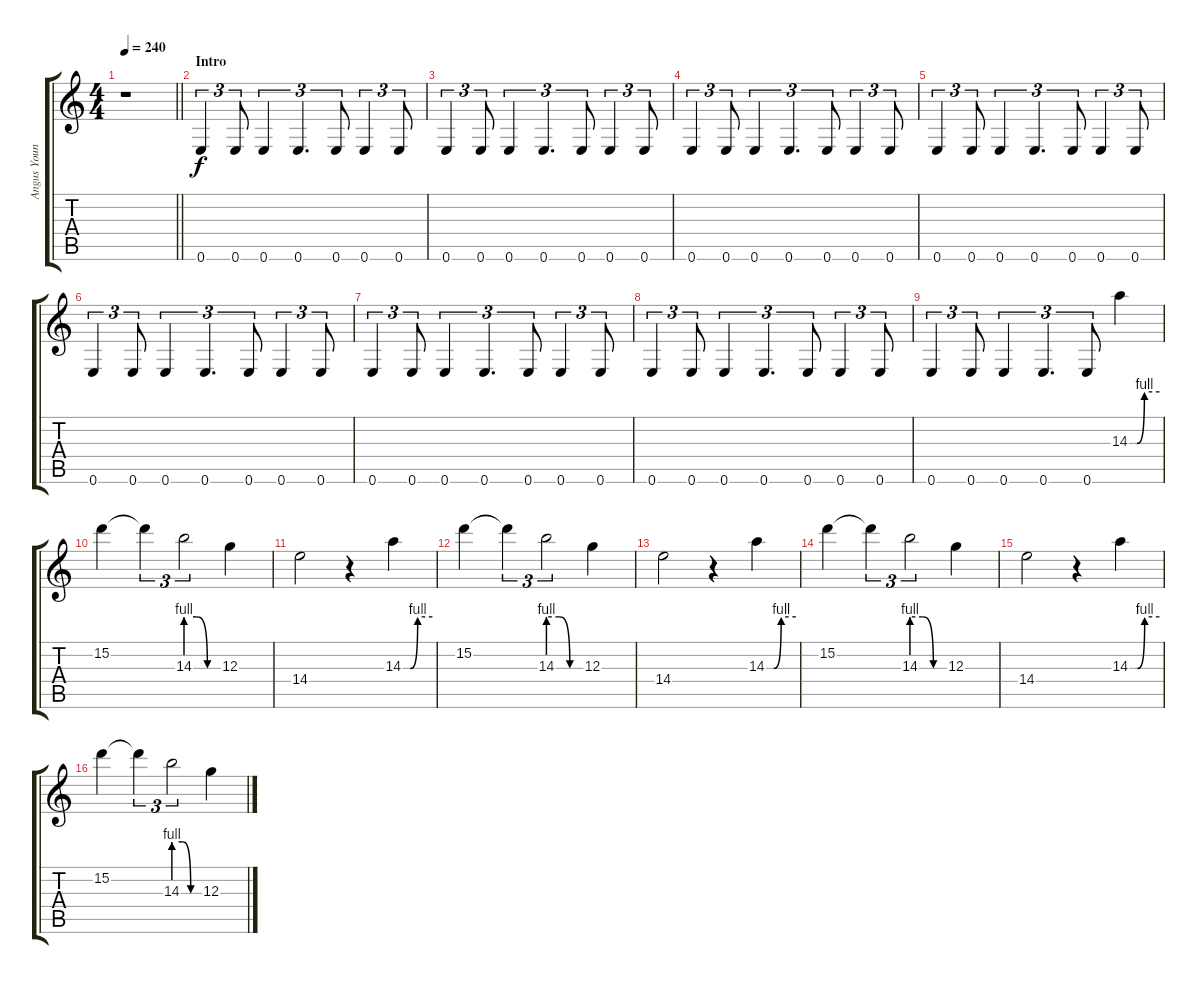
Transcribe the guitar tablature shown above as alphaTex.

\track ("Angus Young" "Angus Youn") {instrument overdrivenguitar}
\staff {score tabs}
\tuning (E4 B3 G3 D3 A2 E2) {hide}
\ts (4 4)
\tempo 240
\clef g2
\barLineRight lightlight
\ks c
r.1{dy f instrument overdrivenguitar} |
\section ("" "Intro")
0.6.4{tu (3 2)} 0.6.8{tu (3 2)} 0.6.4{tu (3 2)} 0.6.4{d tu (3 2)} 0.6.8{tu (3 2)} 0.6.4{tu (3 2)} 0.6.8{tu (3 2)} |
0.6.4{tu (3 2)} 0.6.8{tu (3 2)} 0.6.4{tu (3 2)} 0.6.4{d tu (3 2)} 0.6.8{tu (3 2)} 0.6.4{tu (3 2)} 0.6.8{tu (3 2)} |
0.6.4{tu (3 2)} 0.6.8{tu (3 2)} 0.6.4{tu (3 2)} 0.6.4{d tu (3 2)} 0.6.8{tu (3 2)} 0.6.4{tu (3 2)} 0.6.8{tu (3 2)} |
0.6.4{tu (3 2)} 0.6.8{tu (3 2)} 0.6.4{tu (3 2)} 0.6.4{d tu (3 2)} 0.6.8{tu (3 2)} 0.6.4{tu (3 2)} 0.6.8{tu (3 2)} |
0.6.4{tu (3 2)} 0.6.8{tu (3 2)} 0.6.4{tu (3 2)} 0.6.4{d tu (3 2)} 0.6.8{tu (3 2)} 0.6.4{tu (3 2)} 0.6.8{tu (3 2)} |
0.6.4{tu (3 2)} 0.6.8{tu (3 2)} 0.6.4{tu (3 2)} 0.6.4{d tu (3 2)} 0.6.8{tu (3 2)} 0.6.4{tu (3 2)} 0.6.8{tu (3 2)} |
0.6.4{tu (3 2)} 0.6.8{tu (3 2)} 0.6.4{tu (3 2)} 0.6.4{d tu (3 2)} 0.6.8{tu (3 2)} 0.6.4{tu (3 2)} 0.6.8{tu (3 2)} |
0.6.4{tu (3 2)} 0.6.8{tu (3 2)} 0.6.4{tu (3 2)} 0.6.4{d tu (3 2)} 0.6.8{tu (3 2)} 14.3{be (custom 0 0 15 0 30 4 60 4)}.4 |
15.2.4 15.2{t}.4{tu (3 2)} 14.3{be (custom 0 4 20 4 40 0 60 0)}.2{tu (3 2)} 12.3.4 |
14.4.2 r.4 14.3{be (custom 0 0 15 0 30 4 60 4)}.4 |
15.2.4 15.2{t}.4{tu (3 2)} 14.3{be (custom 0 4 20 4 40 0 60 0)}.2{tu (3 2)} 12.3.4 |
14.4.2 r.4 14.3{be (custom 0 0 15 0 30 4 60 4)}.4 |
15.2.4 15.2{t}.4{tu (3 2)} 14.3{be (custom 0 4 20 4 40 0 60 0)}.2{tu (3 2)} 12.3.4 |
14.4.2 r.4 14.3{be (custom 0 0 15 0 30 4 60 4)}.4 |
15.2.4 15.2{t}.4{tu (3 2)} 14.3{be (custom 0 4 20 4 40 0 60 0)}.2{tu (3 2)} 12.3.4
